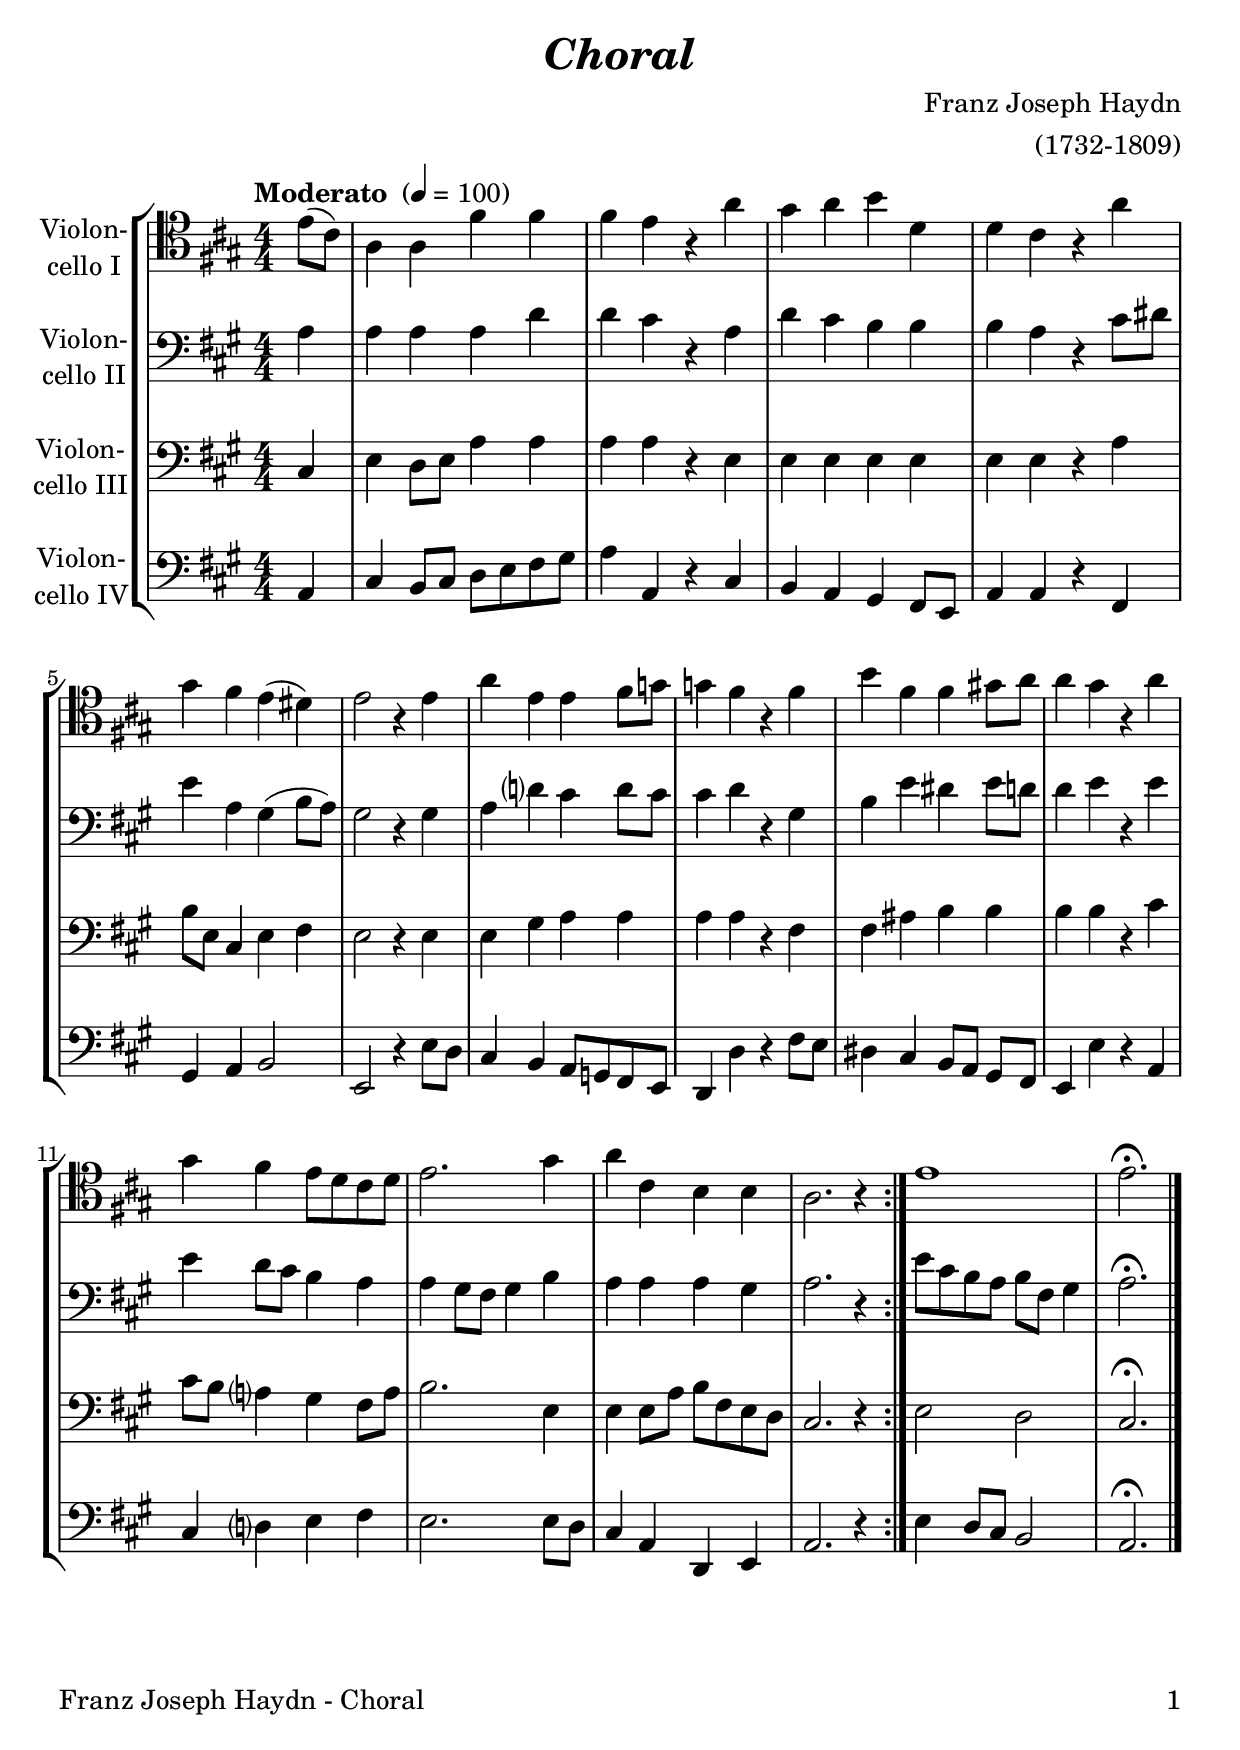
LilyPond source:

\version "2.18.2"
\include "deutsch.ly"
  
#(set-global-staff-size 23.5)

\header {
  title     = \markup \bold \italic "Choral"
  composer  = "Franz Joseph Haydn"
  arranger  = "(1732-1809)"
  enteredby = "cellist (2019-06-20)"
%  piece     = ""
}

voiceconsts = {
  \key d \major
  \time 4/4
  \clef "bass"
  \numericTimeSignature
  \compressFullBarRests
  % Set default beaming for all staves
%  \set Timing.beamExceptions = #'()
%  \set Timing.baseMoment     = #(ly:make-moment 1 4)
%  \set Timing.beatStructure  = #'(1 1 1)
  \tempo "Moderato " 4=100
}

micl = "clarinet"
mifl = "flute"
miob = "oboe"
mifh = "french horn"
misx = "tenor sax"
mist = "string ensemble 1"
miba = "cello"
mivc = "bassoon"

va = \relative c'' {
  \voiceconsts
  \clef "tenor"
  
  \repeat volta 2 {
    \partial 4 a8( fis)
    d4 d h' h
    h a r d
    cis d e g,

    g fis r d'
    cis h a( gis)
    a2 r4 a
    d a a h8 c

    c4 h r h
    e h h cis!8 d
    d4 cis r d
    cis h a8 g fis g

    a2. cis4
    d fis, e e
    d2. r4
  }
  a'1
  a2.\fermata \bar "|."
}

vb = \relative c' {
  \voiceconsts

  \repeat volta 2 {
    \partial 4 d4
    d d d g
    g fis r d
    g fis e e

    e d r fis8 gis
    a4 d, cis( e8 d)
    cis2 r4 cis
    d g? fis g8 fis

    fis4 g r cis,
    e a gis a8 g
    g4 a r a
    a g8 fis e4 d

    d cis8 h cis4 e
    d d d cis
    d2. r4
  }
  a'8 fis e d e h cis4
  d2.\fermata \bar "|."
}

vc = \relative c {
  \voiceconsts

  \repeat volta 2 {
    \partial 4 fis4
    a g8 a d4 d
    d d r a
    a a a a

    a a r d
    e8 a, fis4 a h
    a2 r4 a
    a cis d d

    d d r h
    h dis e e
    e e r fis
    fis8 e d?4 cis h8 d

    e2. a,4
    a a8 d e h a g
    fis2. r4
  }
  a2 g
  fis2.\fermata \bar "|."
}

vd = \relative c {
  \voiceconsts

  \repeat volta 2 {
    \partial 4 d4
    fis e8 fis g a h cis
    d4 d, r fis
    e d cis h8 a

    d4 d r h
    cis d e2
    a, r4 a'8 g
    fis4 e d8 c h a

    g4 g' r h8 a
    gis4 fis e8 d cis[ h]
    a4 a' r d,
    fis g? a h

    a2. a8 g
    fis4 d g, a
    d2. r4
  }
  a'4 g8 fis e2
  d2.\fermata \bar "|."
}


music = \new StaffGroup <<
      \new Staff {
	\set Staff.midiInstrument = \miba
	\set Staff.instrumentName = \markup \center-column { "Violon-" "cello I" }
	\transpose d a, { \va }
      }

      \new Staff {
	\set Staff.midiInstrument = \miba
	\set Staff.instrumentName = \markup \center-column { "Violon-" "cello II" }
	\transpose d a, { \vb }
      }

      \new Staff {
	\set Staff.midiInstrument = \miba
	\set Staff.instrumentName = \markup \center-column { "Violon-" "cello III" }
	\transpose d a, { \vc }
      }

      \new Staff {
	\set Staff.midiInstrument = \miba
	\set Staff.instrumentName = \markup \center-column { "Violon-" "cello IV" }
	\transpose d a, { \vd }
      }
>>

\book {
   \paper {
    print-page-number = ##t
    print-first-page-number = ##t
    oddHeaderMarkup = \markup \null
    evenHeaderMarkup = \markup \null
    oddFooterMarkup = \markup {
      \fill-line {
        \on-the-fly #print-page-number-check-first
        "Franz Joseph Haydn - Choral" \fromproperty #'page:page-number-string
      }
    }
    evenFooterMarkup = \oddFooterMarkup
  } \score {
    \music
    \layout {}
  }

  \score {
    \unfoldRepeats \music

    \midi {
      \context {
        \Score
      }
    }
  }
}
